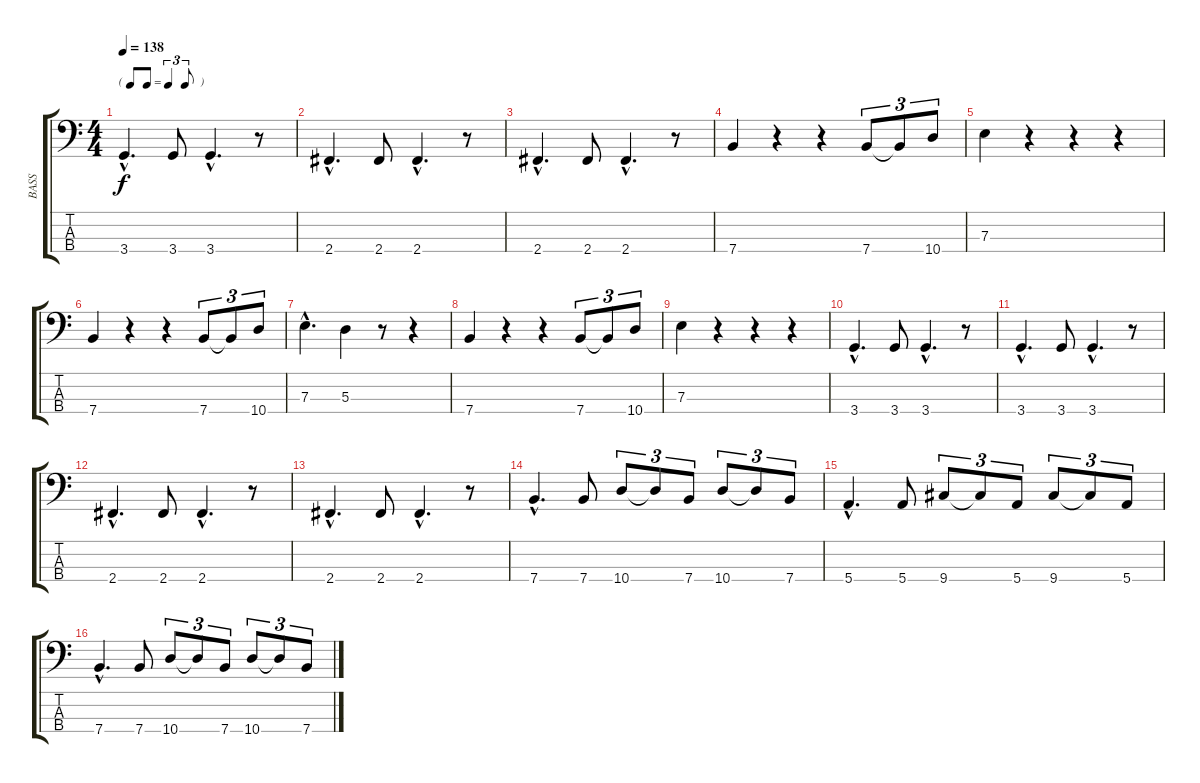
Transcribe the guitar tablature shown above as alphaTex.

\track ("BASS" "BASS") {instrument electricbassfinger}
\staff {score tabs}
\tuning (G2 D2 A1 E1) {hide}
\ts (4 4)
\tf triplet8th
\tempo 138
\clef f4
\ks c
3.4{hac}.4{d dy f} 3.4.8 3.4{hac}.4{d} r.8 |
2.4{hac}.4{d} 2.4.8 2.4{hac}.4{d} r.8 |
2.4{hac}.4{d} 2.4.8 2.4{hac}.4{d} r.8 |
7.4.4 r.4 r.4 7.4.8{tu (3 2)} 7.4{t}.8{tu (3 2)} 10.4.8{tu (3 2)} |
7.3.4 r.4 r.4 r.4 |
7.4.4 r.4 r.4 7.4.8{tu (3 2)} 7.4{t}.8{tu (3 2)} 10.4.8{tu (3 2)} |
7.3{hac}.4{d} 5.3.4 r.8 r.4 |
7.4.4 r.4 r.4 7.4.8{tu (3 2)} 7.4{t}.8{tu (3 2)} 10.4.8{tu (3 2)} |
7.3.4 r.4 r.4 r.4 |
3.4{hac}.4{d} 3.4.8 3.4{hac}.4{d} r.8 |
3.4{hac}.4{d} 3.4.8 3.4{hac}.4{d} r.8 |
2.4{hac}.4{d} 2.4.8 2.4{hac}.4{d} r.8 |
2.4{hac}.4{d} 2.4.8 2.4{hac}.4{d} r.8 |
7.4{hac}.4{d} 7.4.8 10.4.8{tu (3 2)} 10.4{t}.8{tu (3 2)} 7.4.8{tu (3 2)} 10.4.8{tu (3 2)} 10.4{t}.8{tu (3 2)} 7.4.8{tu (3 2)} |
5.4{hac}.4{d} 5.4.8 9.4.8{tu (3 2)} 9.4{t}.8{tu (3 2)} 5.4.8{tu (3 2)} 9.4.8{tu (3 2)} 9.4{t}.8{tu (3 2)} 5.4.8{tu (3 2)} |
7.4{hac}.4{d} 7.4.8 10.4.8{tu (3 2)} 10.4{t}.8{tu (3 2)} 7.4.8{tu (3 2)} 10.4.8{tu (3 2)} 10.4{t}.8{tu (3 2)} 7.4.8{tu (3 2)}
